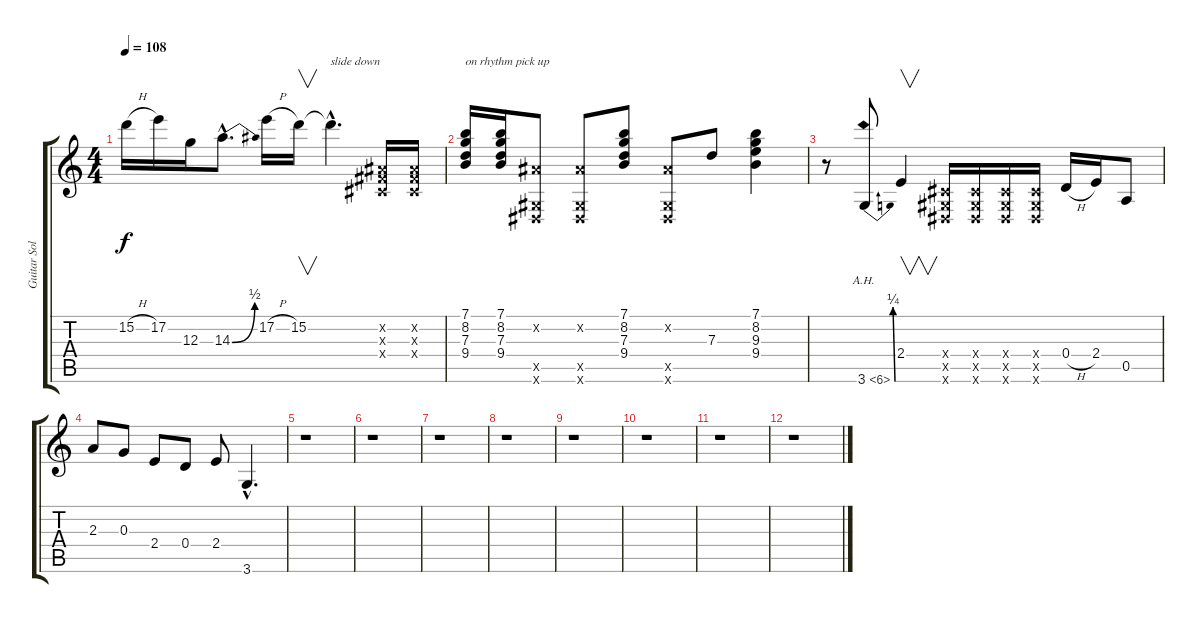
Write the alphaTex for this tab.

\track ("Guitar Solo" "Guitar Sol") {instrument distortionguitar}
\staff {score tabs}
\tuning (E4 B3 G3 D3 A2 E2) {hide}
\ts (4 4)
\tempo 108
\clef g2
\ks c
15.2{h}.16{dy f} 17.2.16 12.3.16 14.3{be (bend 0 0 60 2) hac}.8{d} 17.2{h}.16 15.2.16{v} 15.2{hac t}.4{d txt "slide down"} (-1.2{x} -1.3{x} -1.4{x}).16 (-1.2{x} -1.3{x} -1.4{x}).16 |
(7.1 8.2 7.3 9.4).16{txt "on rhythm pick up"} (7.1 8.2 7.3 9.4).16 (-1.2{x} -1.5{x} -1.6{x}).8 (-1.2{x} -1.5{x} -1.6{x}).8 (7.1 8.2 7.3 9.4).8 (-1.2{x} -1.5{x} -1.6{x}).8 7.3.8 (7.1 8.2 9.3 9.4).4 |
r.8 3.6{be (bend 0 0 60 1) ah 3}.8 2.4.4{v} (-1.4{x} -1.5{x} -1.6{x}).16 (-1.4{x} -1.5{x} -1.6{x}).16 (-1.4{x} -1.5{x} -1.6{x}).16 (-1.4{x} -1.5{x} -1.6{x}).16 0.4{h}.16 2.4.16 0.5.8 |
2.3.8 0.3.8 2.4.8 0.4.8 2.4.8 3.6{hac}.4{d} |
r.1 |
r.1 |
r.1 |
r.1 |
r.1 |
r.1 |
r.1 |
r.1
